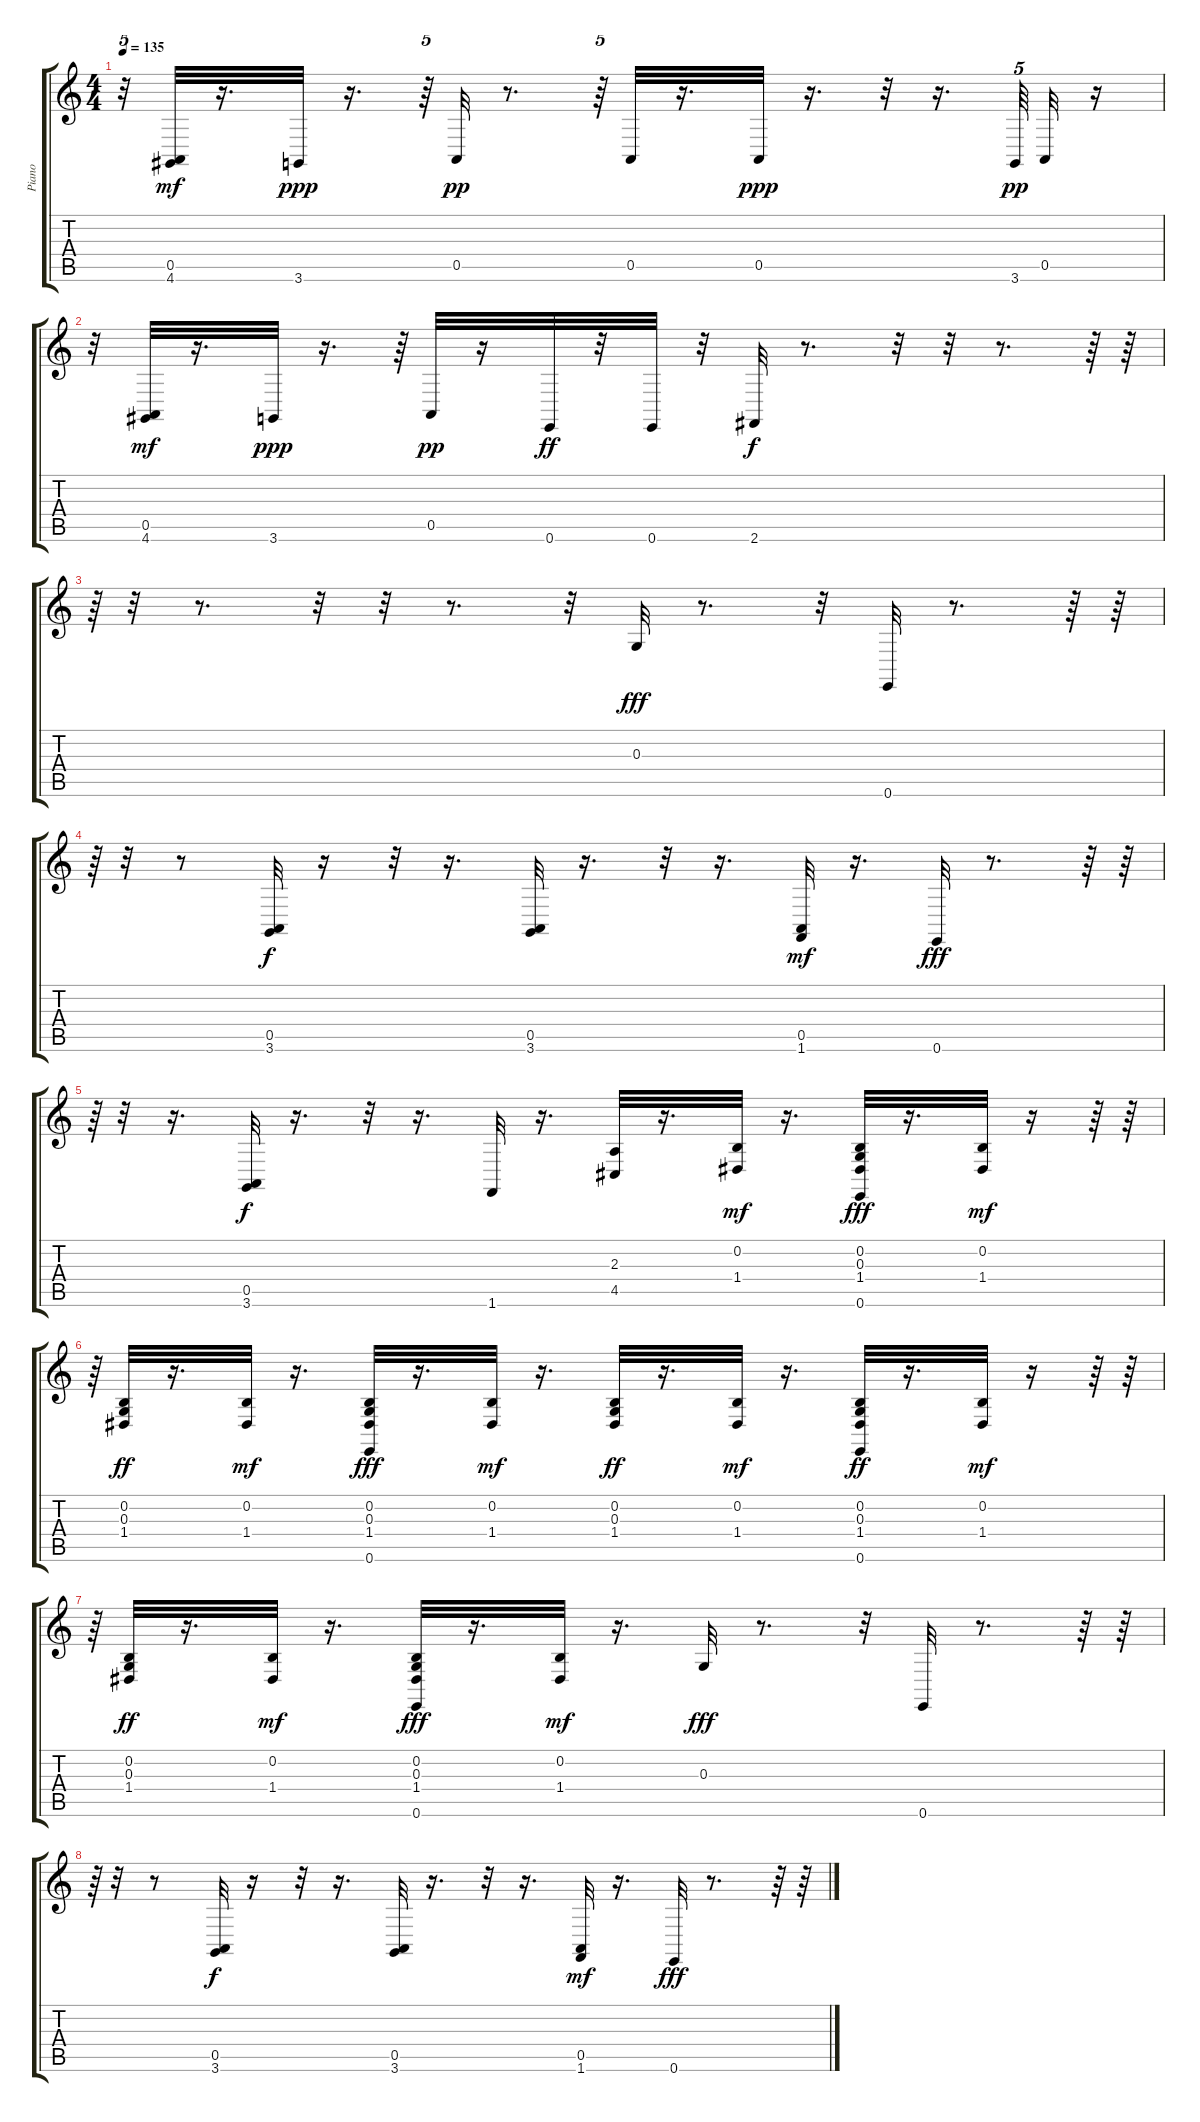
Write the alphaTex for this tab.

\track ("Piano" "Piano") {instrument acousticgrandpiano}
\staff {score tabs}
\tuning (E4 B3 G3 D3 A2 E2) {hide}
\ts (4 4)
\tempo 135
\clef g2
\ks c
r.32{tu (5 4) dy pp} (0.5 4.6).32{dy mf} r.16{d} 3.6.32{dy ppp} r.16{d} r.64{tu (5 4)} 0.5.32{dy pp} r.8{d} r.64{tu (5 4)} 0.5.32 r.16{d} 0.5.32{dy ppp} r.16{d} r.32 r.16{d} 3.6.64{tu (5 4) dy pp} 0.5.32 r.16 |
r.32 (0.5 4.6).32{dy mf} r.16{d} 3.6.32{dy ppp} r.16{d} r.64{tu (5 4)} 0.5.32{dy pp} r.16 0.6.32{dy ff} r.32 0.6.32 r.32 2.6.32{dy f} r.8{d} r.32 r.32 r.8{d} r.64 r.64 |
r.64{tu (5 4)} r.32 r.8{d} r.32 r.32 r.8{d} r.32 0.3.32{dy fff} r.8{d} r.32 0.6.32 r.8{d} r.64 r.64 |
r.64{tu (5 4)} r.32 r.8 (0.5 3.6).32{dy f} r.16 r.32 r.16{d} (0.5 3.6).32 r.16{d} r.32 r.16{d} (0.5 1.6).32{dy mf} r.16{d} 0.6.32{dy fff} r.8{d} r.64 r.64 |
r.64{tu (5 4)} r.32 r.16{d} (0.5 3.6).32{dy f} r.16{d} r.32 r.16{d} 1.6.32 r.16{d} (2.3 4.5).32 r.16{d} (0.2 1.4).32{dy mf} r.16{d} (0.2 0.3 1.4 0.6).32{dy fff} r.16{d} (0.2 1.4).32{dy mf} r.16 r.64 r.64 |
r.64{tu (5 4)} (0.2 0.3 1.4).32{dy ff} r.16{d} (0.2 1.4).32{dy mf} r.16{d} (0.2 0.3 1.4 0.6).32{dy fff} r.16{d} (0.2 1.4).32{dy mf} r.16{d} (0.2 0.3 1.4).32{dy ff} r.16{d} (0.2 1.4).32{dy mf} r.16{d} (0.2 0.3 1.4 0.6).32{dy ff} r.16{d} (0.2 1.4).32{dy mf} r.16 r.64 r.64 |
r.64{tu (5 4)} (0.2 0.3 1.4).32{dy ff} r.16{d} (0.2 1.4).32{dy mf} r.16{d} (0.2 0.3 1.4 0.6).32{dy fff} r.16{d} (0.2 1.4).32{dy mf} r.16{d} 0.3.32{dy fff} r.8{d} r.32 0.6.32 r.8{d} r.64 r.64 |
r.64{tu (5 4)} r.32 r.8 (0.5 3.6).32{dy f} r.16 r.32 r.16{d} (0.5 3.6).32 r.16{d} r.32 r.16{d} (0.5 1.6).32{dy mf} r.16{d} 0.6.32{dy fff} r.8{d} r.64 r.64
